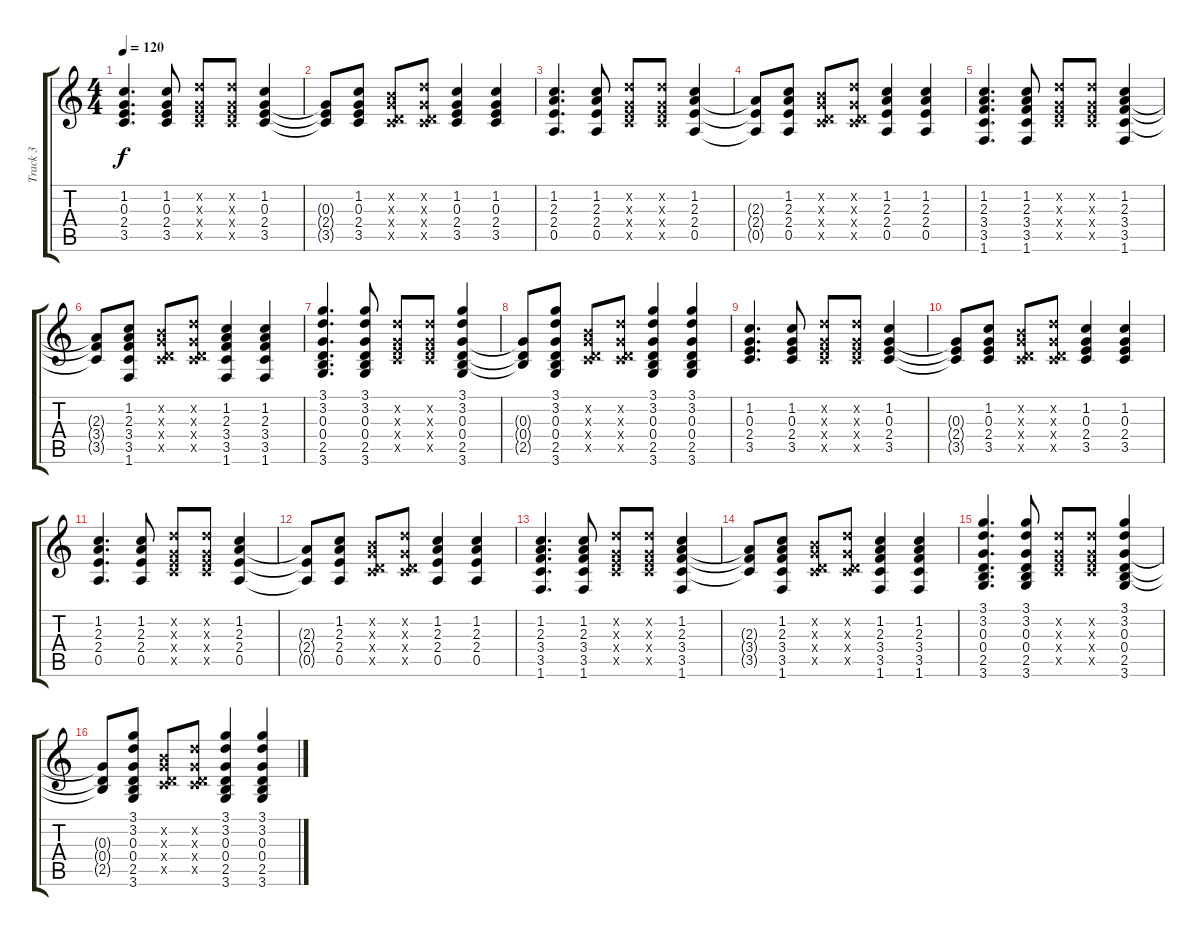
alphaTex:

\track ("Track 3" "Track 3") {instrument acousticguitarsteel}
\staff {score tabs}
\tuning (E4 B3 G3 D3 A2 E2) {hide}
\ts (4 4)
\tempo 120
\clef g2
\ks c
(1.2 0.3 2.4 3.5).4{d dy f} (1.2 0.3 2.4 3.5).8 (3.2{x} 0.3{x} 2.4{x} 3.5{x}).8 (3.2{x} 0.3{x} 2.4{x} 3.5{x}).8 (1.2 0.3 2.4 3.5).4 |
(0.3{t} 2.4{t} 3.5{t}).8 (1.2 0.3 2.4 3.5).8 (0.2{x} 0.3{x} 0.4{x} 3.5{x}).8 (3.2{x} 0.3{x} 0.4{x} 3.5{x}).8 (1.2 0.3 2.4 3.5).4 (1.2 0.3 2.4 3.5).4 |
(1.2 2.3 2.4 0.5).4{d} (1.2 2.3 2.4 0.5).8 (3.2{x} 0.3{x} 2.4{x} 3.5{x}).8 (3.2{x} 0.3{x} 2.4{x} 3.5{x}).8 (1.2 2.3 2.4 0.5).4 |
(2.3{t} 2.4{t} 0.5{t}).8 (1.2 2.3 2.4 0.5).8 (0.2{x} 0.3{x} 0.4{x} 3.5{x}).8 (3.2{x} 0.3{x} 0.4{x} 3.5{x}).8 (1.2 2.3 2.4 0.5).4 (1.2 2.3 2.4 0.5).4 |
(1.2 2.3 3.4 3.5 1.6).4{d} (1.2 2.3 3.4 3.5 1.6).8 (3.2{x} 0.3{x} 2.4{x} 3.5{x}).8 (3.2{x} 0.3{x} 2.4{x} 3.5{x}).8 (1.2 2.3 3.4 3.5 1.6).4 |
(2.3{t} 3.4{t} 3.5{t}).8 (1.2 2.3 3.4 3.5 1.6).8 (0.2{x} 0.3{x} 0.4{x} 3.5{x}).8 (3.2{x} 0.3{x} 0.4{x} 3.5{x}).8 (1.2 2.3 3.4 3.5 1.6).4 (1.2 2.3 3.4 3.5 1.6).4 |
(3.1 3.2 0.3 0.4 2.5 3.6).4{d} (3.1 3.2 0.3 0.4 2.5 3.6).8 (3.2{x} 0.3{x} 2.4{x} 3.5{x}).8 (3.2{x} 0.3{x} 2.4{x} 3.5{x}).8 (3.1 3.2 0.3 0.4 2.5 3.6).4 |
(0.3{t} 0.4{t} 2.5{t}).8 (3.1 3.2 0.3 0.4 2.5 3.6).8 (0.2{x} 0.3{x} 0.4{x} 3.5{x}).8 (3.2{x} 0.3{x} 0.4{x} 3.5{x}).8 (3.1 3.2 0.3 0.4 2.5 3.6).4 (3.1 3.2 0.3 0.4 2.5 3.6).4 |
(1.2 0.3 2.4 3.5).4{d} (1.2 0.3 2.4 3.5).8 (3.2{x} 0.3{x} 2.4{x} 3.5{x}).8 (3.2{x} 0.3{x} 2.4{x} 3.5{x}).8 (1.2 0.3 2.4 3.5).4 |
(0.3{t} 2.4{t} 3.5{t}).8 (1.2 0.3 2.4 3.5).8 (0.2{x} 0.3{x} 0.4{x} 3.5{x}).8 (3.2{x} 0.3{x} 0.4{x} 3.5{x}).8 (1.2 0.3 2.4 3.5).4 (1.2 0.3 2.4 3.5).4 |
(1.2 2.3 2.4 0.5).4{d} (1.2 2.3 2.4 0.5).8 (3.2{x} 0.3{x} 2.4{x} 3.5{x}).8 (3.2{x} 0.3{x} 2.4{x} 3.5{x}).8 (1.2 2.3 2.4 0.5).4 |
(2.3{t} 2.4{t} 0.5{t}).8 (1.2 2.3 2.4 0.5).8 (0.2{x} 0.3{x} 0.4{x} 3.5{x}).8 (3.2{x} 0.3{x} 0.4{x} 3.5{x}).8 (1.2 2.3 2.4 0.5).4 (1.2 2.3 2.4 0.5).4 |
(1.2 2.3 3.4 3.5 1.6).4{d} (1.2 2.3 3.4 3.5 1.6).8 (3.2{x} 0.3{x} 2.4{x} 3.5{x}).8 (3.2{x} 0.3{x} 2.4{x} 3.5{x}).8 (1.2 2.3 3.4 3.5 1.6).4 |
(2.3{t} 3.4{t} 3.5{t}).8 (1.2 2.3 3.4 3.5 1.6).8 (0.2{x} 0.3{x} 0.4{x} 3.5{x}).8 (3.2{x} 0.3{x} 0.4{x} 3.5{x}).8 (1.2 2.3 3.4 3.5 1.6).4 (1.2 2.3 3.4 3.5 1.6).4 |
(3.1 3.2 0.3 0.4 2.5 3.6).4{d} (3.1 3.2 0.3 0.4 2.5 3.6).8 (3.2{x} 0.3{x} 2.4{x} 3.5{x}).8 (3.2{x} 0.3{x} 2.4{x} 3.5{x}).8 (3.1 3.2 0.3 0.4 2.5 3.6).4 |
(0.3{t} 0.4{t} 2.5{t}).8 (3.1 3.2 0.3 0.4 2.5 3.6).8 (0.2{x} 0.3{x} 0.4{x} 3.5{x}).8 (3.2{x} 0.3{x} 0.4{x} 3.5{x}).8 (3.1 3.2 0.3 0.4 2.5 3.6).4 (3.1 3.2 0.3 0.4 2.5 3.6).4
